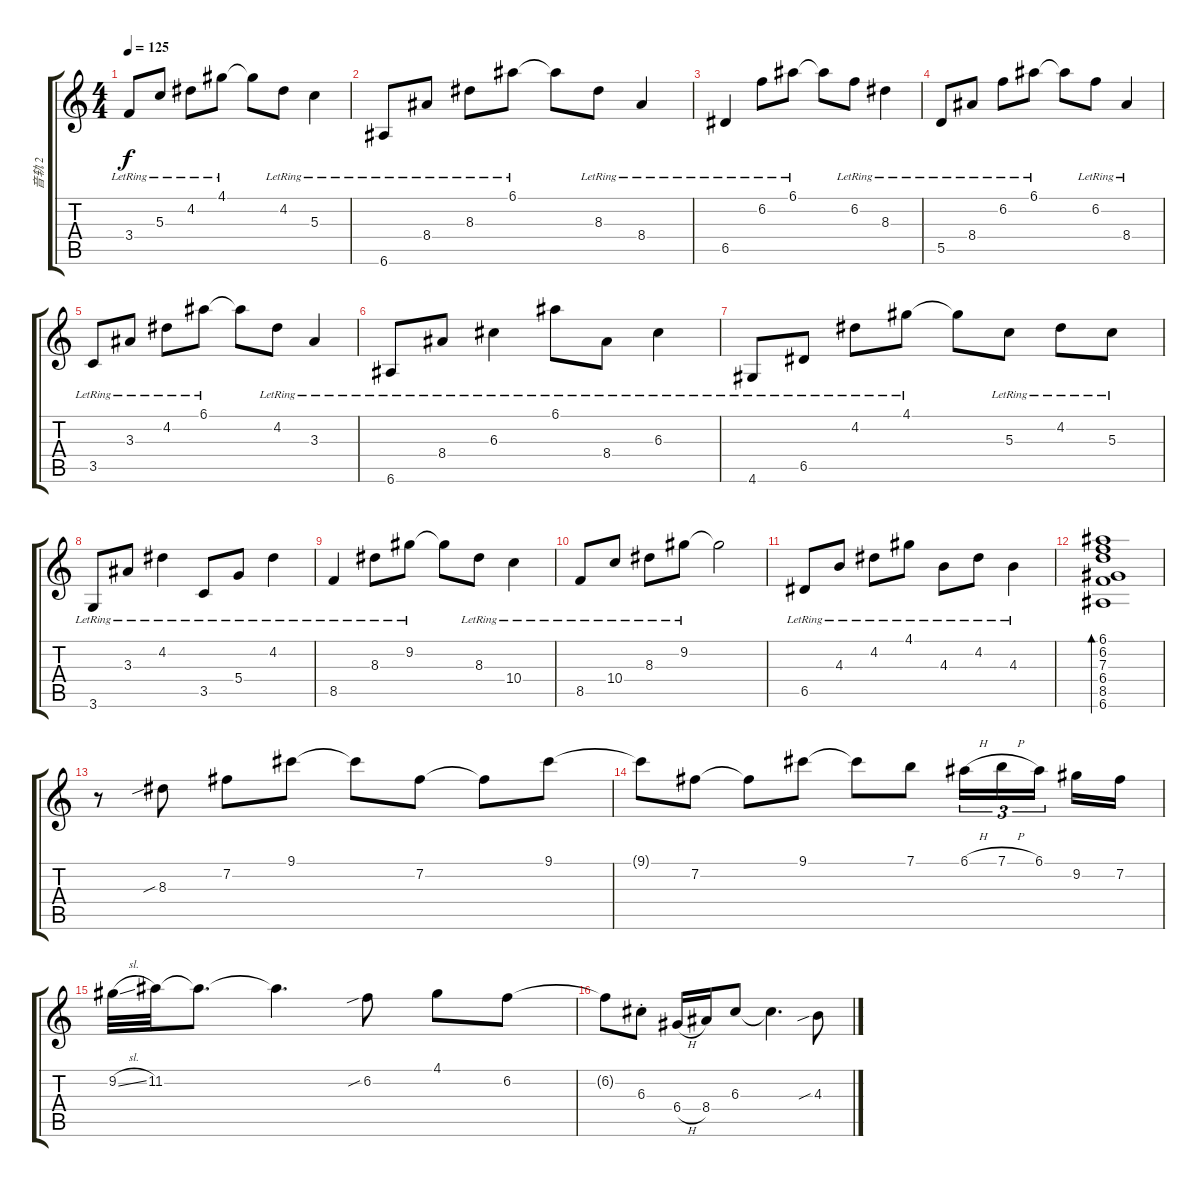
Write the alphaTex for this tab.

\track ("音轨 2" "音轨 2") {instrument electricguitarjazz}
\staff {score tabs}
\tuning (E4 B3 G3 D3 A2 E2) {hide}
\ts (4 4)
\tempo 125
\clef g2
\ks c
3.4{lr}.8{dy f} 5.3{lr}.8 4.2{lr}.8 4.1{lr}.8 4.1{t}.8 4.2{lr}.8 5.3{lr}.4 |
6.6{lr}.8 8.4{lr}.8 8.3{lr}.8 6.1{lr}.8 6.1{t}.8 8.3{lr}.8 8.4{lr}.4 |
6.5{lr}.4 6.2{lr}.8 6.1{lr}.8 6.1{t}.8 6.2{lr}.8 8.3{lr}.4 |
5.5{lr}.8 8.4{lr}.8 6.2{lr}.8 6.1{lr}.8 6.1{t}.8 6.2{lr}.8 8.4{lr}.4 |
3.5{lr}.8 3.3{lr}.8 4.2{lr}.8 6.1{lr}.8 6.1{t}.8 4.2{lr}.8 3.3{lr}.4 |
6.6{lr}.8 8.4{lr}.8 6.3{lr}.4 6.1{lr}.8 8.4{lr}.8 6.3{lr}.4 |
4.6{lr}.8 6.5{lr}.8 4.2{lr}.8 4.1{lr}.8 4.1{t}.8 5.3{lr}.8 4.2{lr}.8 5.3{lr}.8 |
3.6{lr}.8 3.3{lr}.8 4.2{lr}.4 3.5{lr}.8 5.4{lr}.8 4.2{lr}.4 |
8.5{lr}.4 8.3{lr}.8 9.2{lr}.8 9.2{t}.8 8.3{lr}.8 10.4{lr}.4 |
8.5{lr}.8 10.4{lr}.8 8.3{lr}.8 9.2{lr}.8 9.2{t}.2 |
6.5{lr}.8 4.3{lr}.8 4.2{lr}.8 4.1{lr}.8 4.3{lr}.8 4.2{lr}.8 4.3{lr}.4 |
(6.1 6.2 7.3 6.4 8.5 6.6).1{bd 240} |
r.8 8.3{sib}.8 7.2.8 9.1.8 9.1{t}.8 7.2.8 7.2{t}.8 9.1.8 |
9.1{t}.8 7.2.8 7.2{t}.8 9.1.8 9.1{t}.8 7.1.8 6.1{h}.16{tu (3 2)} 7.1{h}.16{tu (3 2)} 6.1.16{tu (3 2) beam splitsecondary} 9.2.16 7.2.16 |
9.2{sl}.32 11.2.32 11.2{t}.8{d} 11.2{t}.4{d} 6.2{sib}.8 4.1.8 6.2.8 |
6.2{t}.8 6.3{st}.8 6.4{h}.16 8.4.16 6.3.8 6.3{t}.4{d} 4.3{sib}.8
